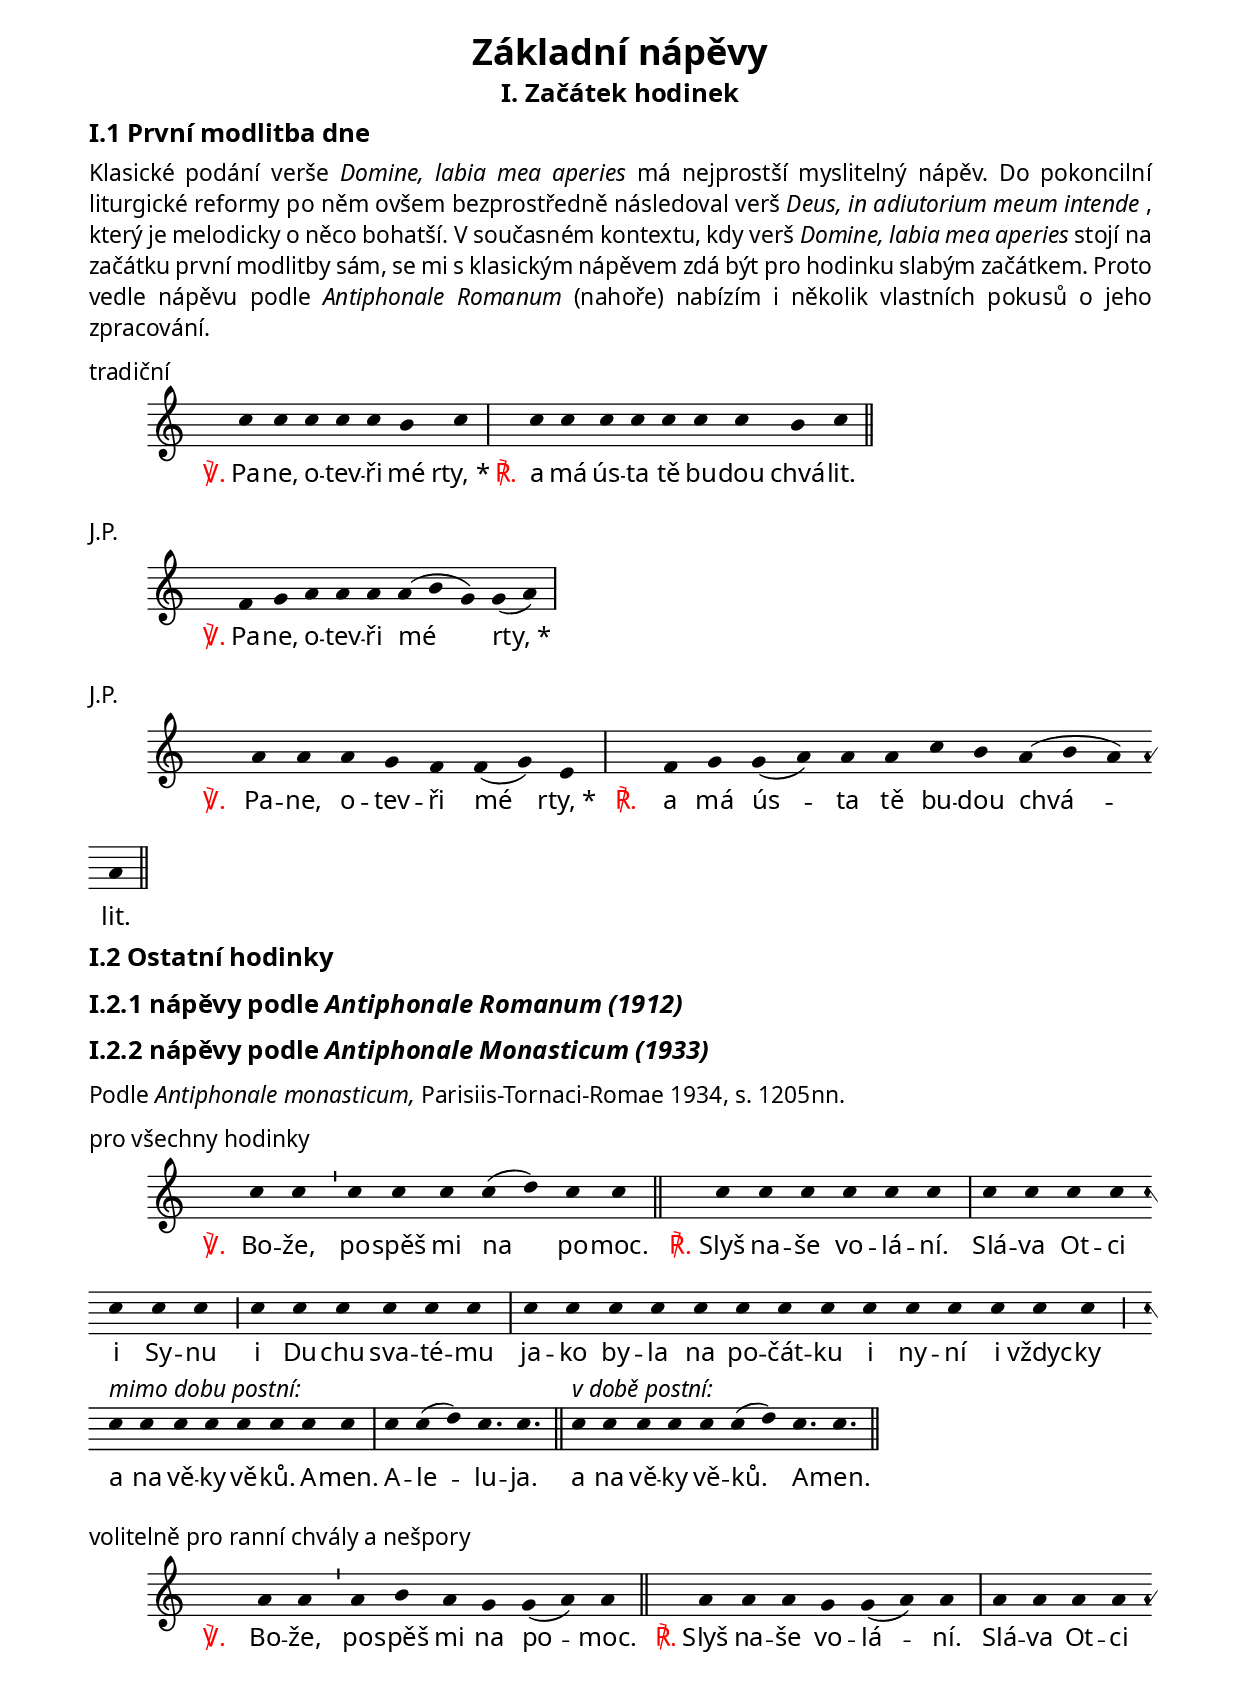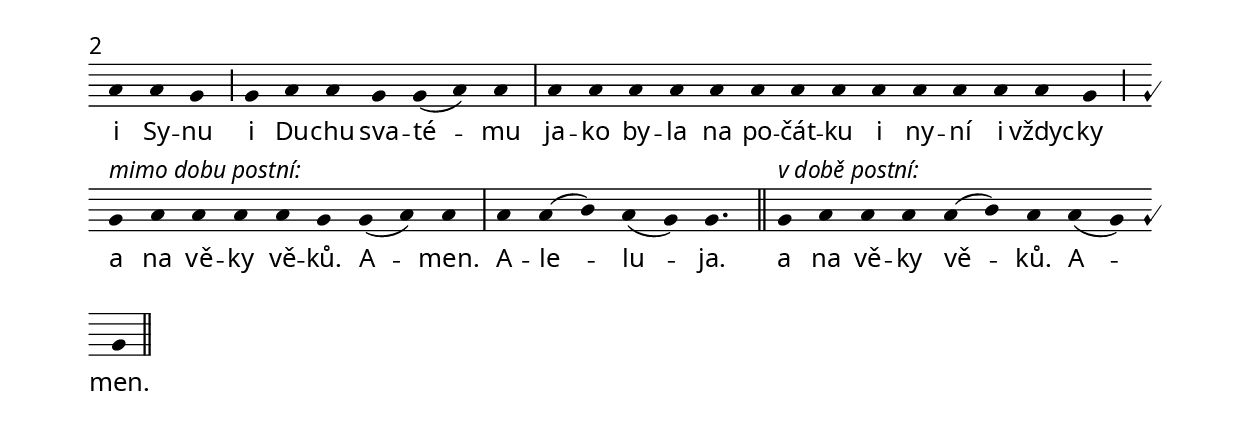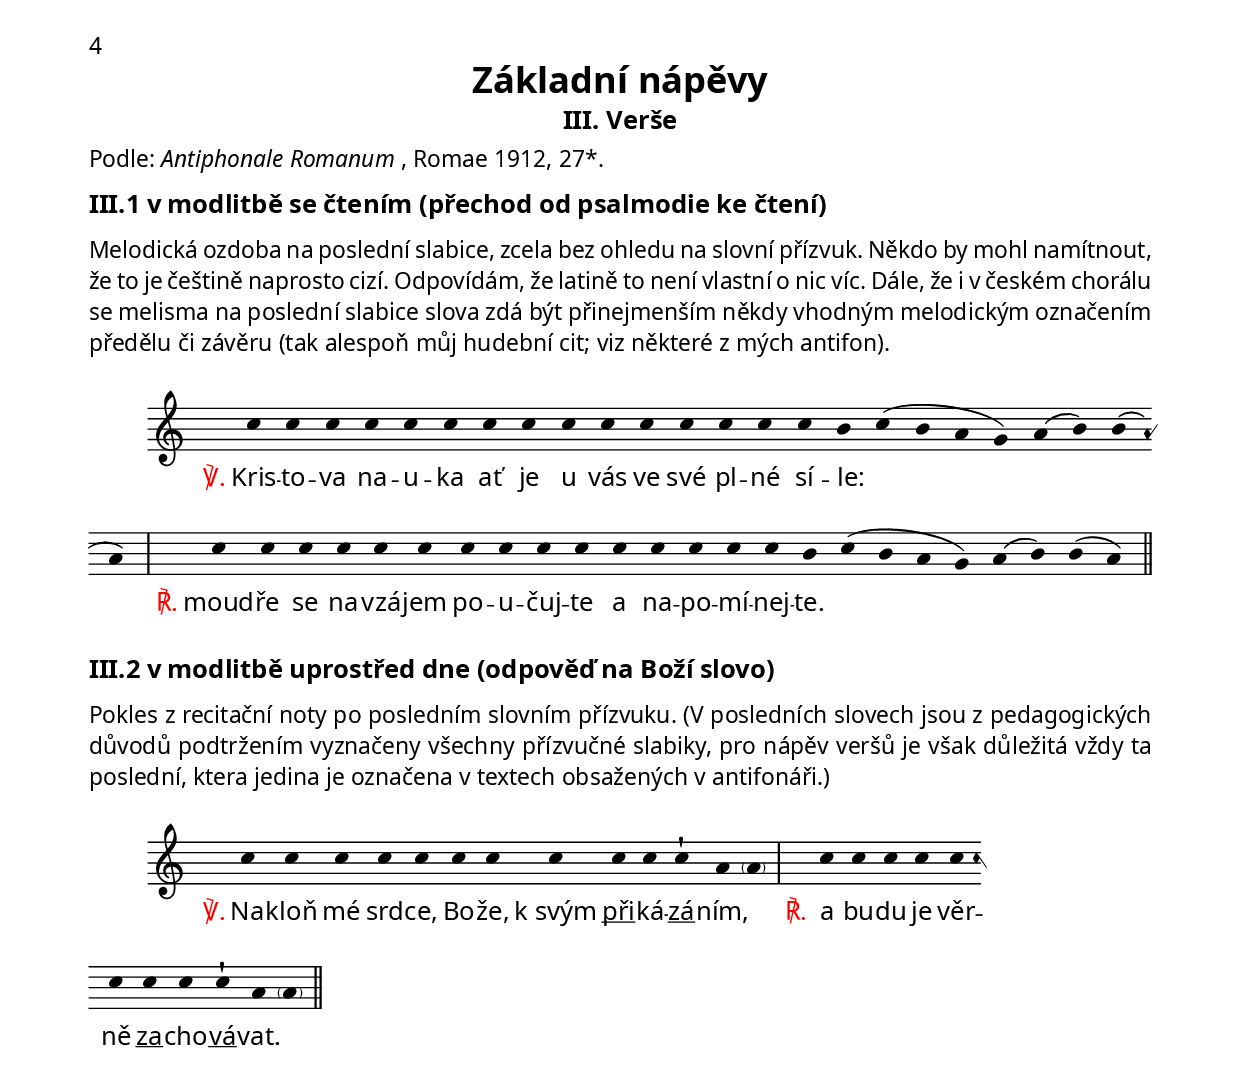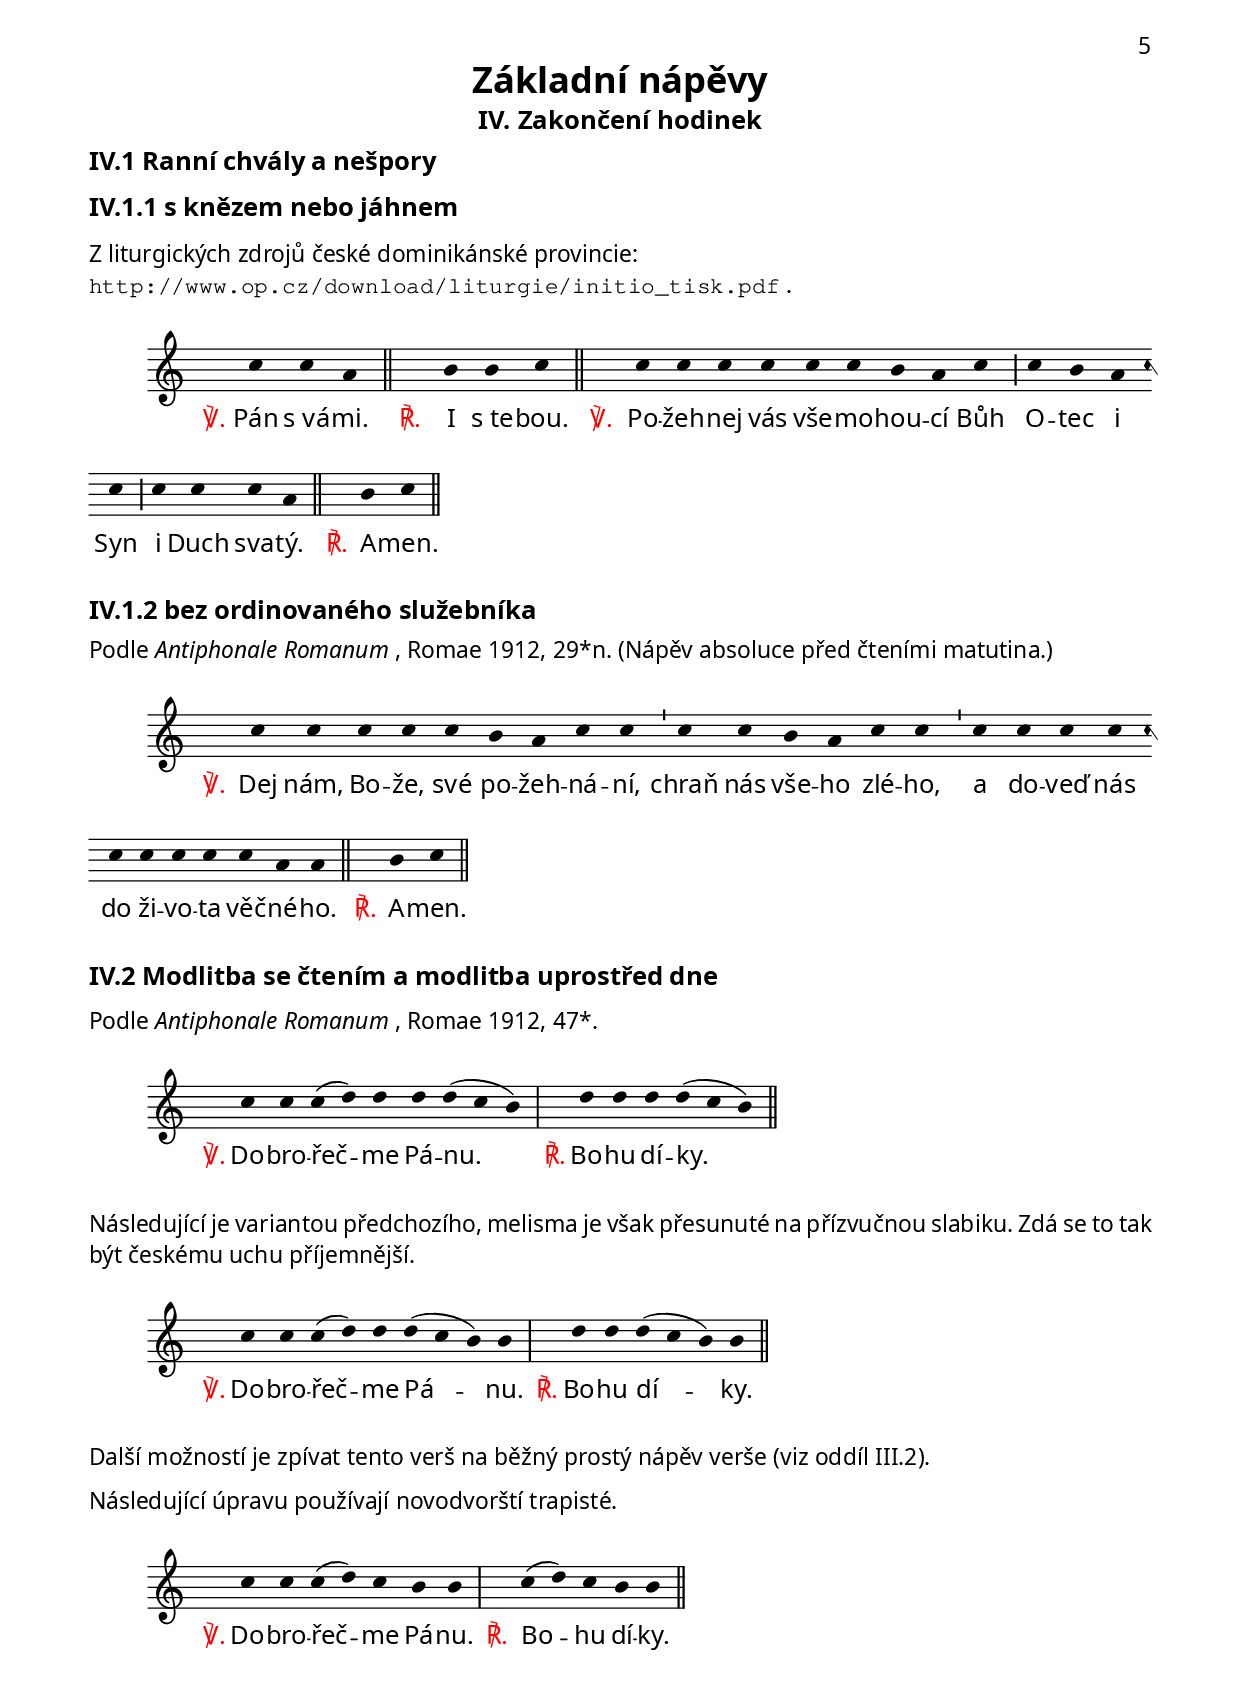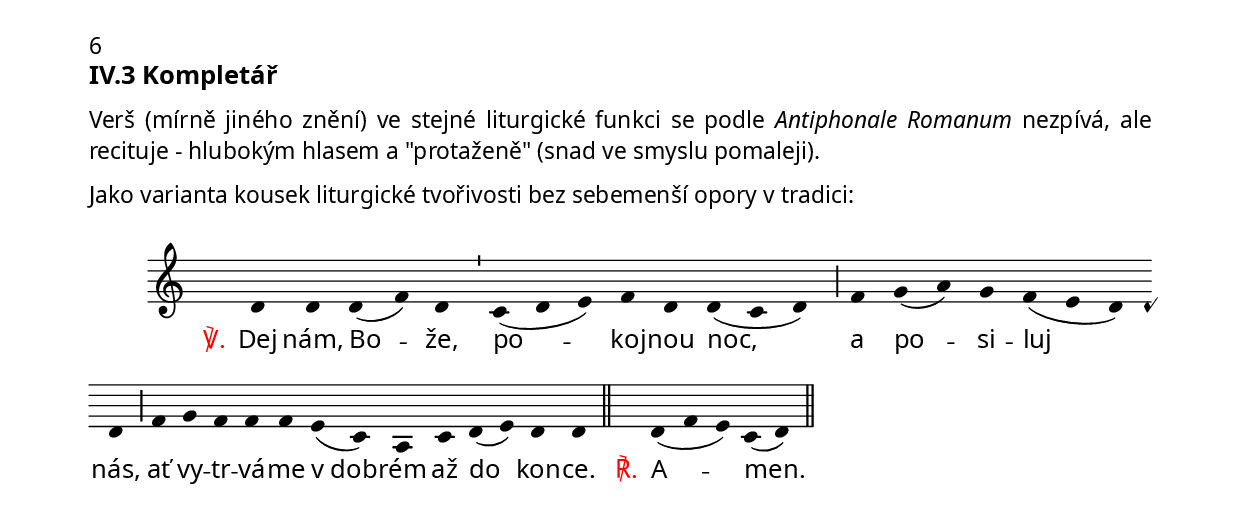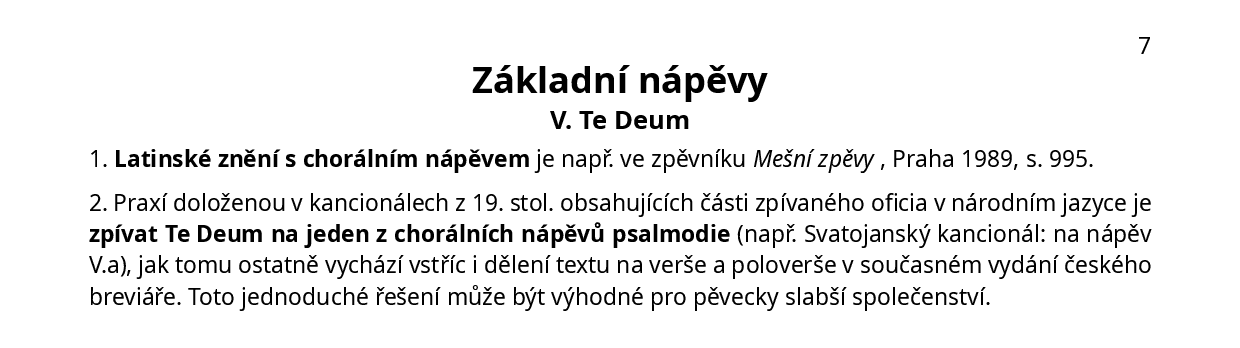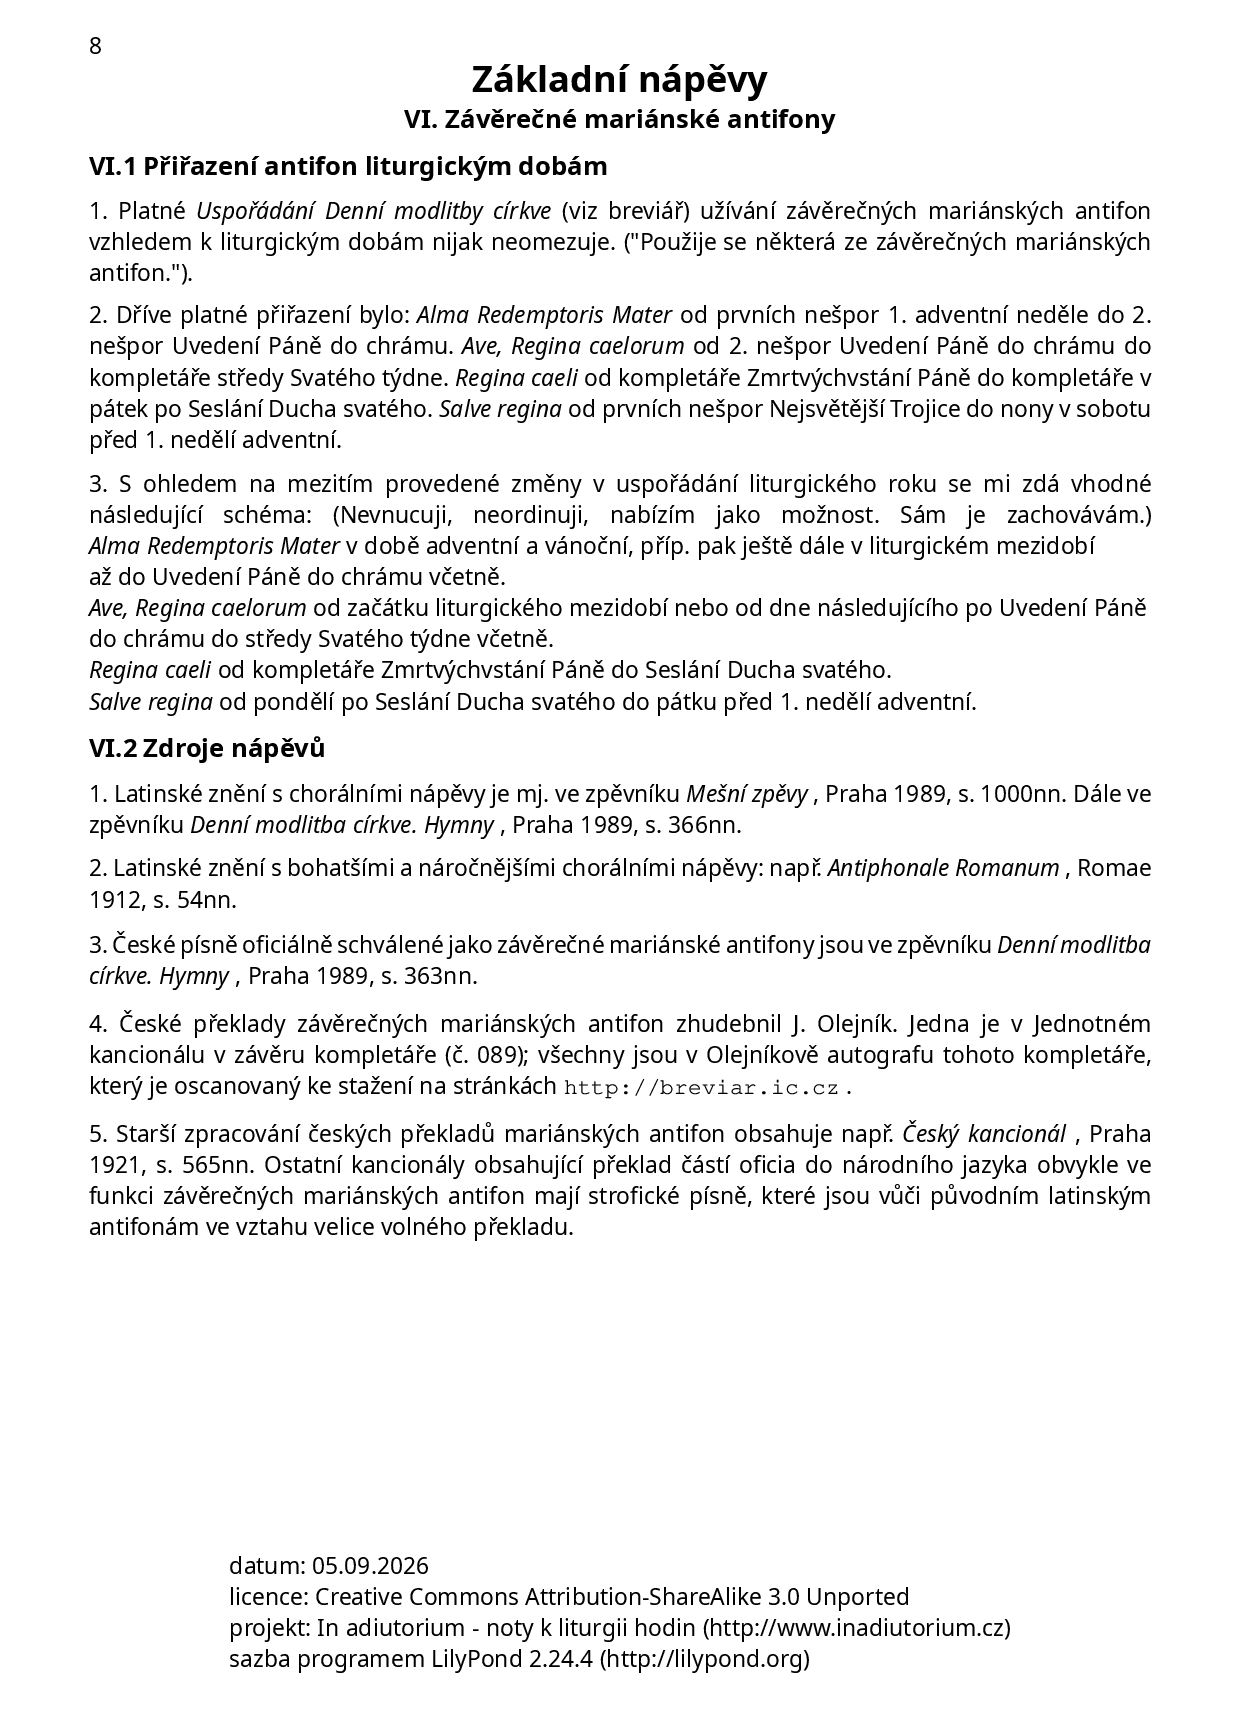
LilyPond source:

\version "2.15.40"

\include "spolecne.ly"

\header {
  title = "Základní nápěvy"
}

#(define-markup-command (sekce layout props obsah)(markup?)
   "Nadpis sekce"
   (interpret-markup layout props
		     (markup #:bold
			     #:large obsah)))

paneOtevri = \lyricmode {
  \Verse Pa -- ne, o -- tev -- ři mé rty,_*
  \Response a má ús -- ta tě bu -- dou chvá -- lit.
}

uvodniVers = \lyricmode {
  \Verse Bo -- že, po -- spěš mi na po -- moc.
  \Response Slyš na -- še vo -- lá -- ní.
  Slá -- va Ot -- ci i Sy -- nu
  i Du -- chu sva -- té -- mu
  ja -- ko by -- la na po -- čát -- ku i ny -- ní i vždyc -- ky
  a na vě -- ky vě -- ků. A -- men.
  A -- le -- lu -- ja.
  a na vě -- ky vě -- ků. A -- men.
}

\bookpart {
  \header {
    subtitle = "I. Začátek hodinek"
  }
  
  \markup\sekce{I.1 První modlitba dne}
  
  \markup\justify{
    Klasické podání verše \italic{Domine, labia mea aperies}
    má nejprostší myslitelný nápěv.
    Do pokoncilní liturgické reformy po něm ovšem bezprostředně
    následoval verš \italic{Deus, in adiutorium meum intende},
    který je melodicky o něco bohatší.
    V současném kontextu, kdy verš \italic{Domine, labia mea aperies}
    stojí na začátku první modlitby sám, se mi s klasickým
    nápěvem zdá být pro hodinku slabým začátkem.
    Proto vedle nápěvu podle \italic{Antiphonale Romanum} (nahoře)
    nabízím i několik vlastních pokusů o jeho zpracování.
  }
  
  \score {
    \relative c'' {
      \choralniRezim
      \neviditelna c
      c4 c c c c b c \barMax
      \neviditelna c
      c c c c c c c b c \barFinalis
    }
    \addlyrics {
      \paneOtevri
    }
    \header {
      piece = "tradiční"
      fons = "Antiphonale Romanum 1912, 3*"
    }
  }
  
  \score {
    \relative c' {
      \choralniRezim
      \neviditelna f
      f4 g a a a a( b g) g( a) \barMax
    }
    \addlyrics {
      \paneOtevri
    }
    \header {
      piece = "J.P."
    }
  }
  
  \score {
    \relative c'' {
      \choralniRezim
      \neviditelna a
      a4 a a g f f( g) e \barMax
      \neviditelna e
      f g g( a) a a c b a( b a) a \barFinalis
    }
    \addlyrics {
      \paneOtevri
    }
    \header {
      piece = "J.P."
    }
  }
  
  \markup\sekce{I.2 Ostatní hodinky}
  
  \markup\sekce{I.2.1 nápěvy podle \italic{Antiphonale Romanum (1912)}}
  
  \markup\sekce{I.2.2 nápěvy podle \italic{Antiphonale Monasticum (1933)}}
  
  \markup{Podle \italic{Antiphonale monasticum,} Parisiis-Tornaci-Romae 1934, s. 1205nn.}
  
  \score {
    \relative c'' {
      \choralniRezim
      \neviditelna c
      c4 c \barMin c c c c( d) c c \barFinalis
      
      \neviditelna c
      c c c c c c \barMax
      
      c c c c c c c \barMaior
      c c c c c c \barMax
      c c c c c c c c c c c c c c \barMaior \break
      
      c^\markup\italic{mimo dobu postní:} c c c c c c c \barMax
      c c( d) c4. c \barFinalis
      
      c4^\markup\italic{v době postní:} c c c c c( d) c4. c \barFinalis
    }
    \addlyrics {
      \uvodniVers
    }
    \header {
      piece = "pro všechny hodinky"
    }
  }
  
  \score {
    \relative c'' {
      \choralniRezim
      \neviditelna a
      a4 a \barMin a b a g g( a) a \barFinalis
      
      \neviditelna a
      a a a g g( a) a \barMax
      a a a a a a g \barMaior g a a g g( a) a \barMax
      a a a a a a a a a a a a a g \barMaior \break
      
      g^\markup\italic{mimo dobu postní:} a a a a g g( a) a \barMax
      a a( b) a( g) g4. \barFinalis
      
      g4^\markup\italic{v době postní:} a a a a( b) a a( g) g \barFinalis
    }
    \addlyrics {
      \uvodniVers
    }
    \header {
      piece = "volitelně pro ranní chvály a nešpory"
    }
  }
}

\bookpart {
  \header {
    subtitle = "II. Nápěvy psalmodie"
  }
  
  \markup\sekce{modus I}
  
  \markup\sekce{modus II}
  
  \markup\sekce{modus III}
  
  \markup\sekce{modus IV}
  
  \markup\sekce{modus V}
  
  \markup\sekce{modus VI}
  
  \markup\sekce{modus VII}
  
  \markup\sekce{modus VIII}
  
  \markup\sekce{peregrinus}
  
  \markup\sekce{in directum}
  
  \markup\sekce{paschalis}
}

\bookpart {
  \header {
    subtitle = "III. Verše"
  }
  
  \markup{Podle: \italic{Antiphonale Romanum}, Romae 1912, 27*.}
  
  \markup\sekce{III.1 v modlitbě se čtením (přechod od psalmodie ke čtení)}
  
  \markup\justify{
    Melodická ozdoba na poslední slabice, zcela bez ohledu na slovní
    přízvuk. Někdo by mohl namítnout, že to je češtině naprosto cizí.
    Odpovídám, že latině to není vlastní o nic víc. Dále, že i v českém
    chorálu se melisma na poslední slabice slova zdá být 
    přinejmenším někdy vhodným
    melodickým označením předělu či závěru (tak alespoň můj hudební
    cit; viz některé z mých antifon).
  }
  
  \score {
    \relative c'' {
      \choralniRezim
      \neviditelna c 
      c4 c c c c c c c c c c c c c c b c( b a g) a( b) b( a) \barMax
      \neviditelna c 
      c c c c c c c c c c c c c c c b c( b a g) a( b) b( a) \barFinalis
    }
    \addlyrics {
      \Verse Kris -- to -- va na -- u -- ka ať je u vás ve své pl -- né sí -- le: _ _ _
      \Response moud -- ře se na -- vzá -- jem po -- u -- čuj -- te a na -- po -- mí -- nej -- te.
    }
    \layout {
      ragged-last = ##f
    }
  }
  
  \markup\sekce{III.2 v modlitbě uprostřed dne (odpověď na Boží slovo)}
  
  \markup\justify{
    Pokles z recitační noty po posledním slovním přízvuku. 
    (V posledních slovech jsou z pedagogických důvodů
    podtržením vyznačeny všechny přízvučné slabiky, pro nápěv veršů
    je však důležitá vždy ta poslední, ktera jedina je označena v textech
    obsažených v antifonáři.)
  }
  
  \score {
    \relative c'' {
      \choralniRezim
      \neviditelna c 
      c4 c c c c c c c c c c-| a \parenthesize a \barMax
      \neviditelna c 
      c4 c c c c c c c c-| a \parenthesize a \barFinalis
    }
    \addlyrics {
      \Verse Na -- kloň mé srd -- ce, Bo -- že, k_svým \markup\underline{při} -- ká -- \markup\underline{zá} -- ním, \skip 1
      \Response a bu -- du je věr -- ně \markup\underline{za} -- cho -- \markup\underline{vá} -- vat.
    }
    \layout {
      ragged-right = ##t
    }
  }
}

\bookpart {
  \header {
    subtitle = "IV. Zakončení hodinek"
  }
  
  \markup\sekce{IV.1 Ranní chvály a nešpory}
  
  \markup\sekce{IV.1.1 s knězem nebo jáhnem}
  
  \markup\wordwrap{Z liturgických zdrojů české dominikánské provincie: \typewriter{http://www.op.cz/download/liturgie/initio_tisk.pdf}.}
  
  \score {
    \transpose f' c'' { \relative c' {
      \choralniRezim
      \neviditelna f
      f4 f d \barFinalis
      \neviditelna f
      e e f \barFinalis
      \neviditelna f
      f f f f f f e d f \barMaior
      f e d f \barMaior
      f f f d \barFinalis
      \neviditelna f
      e f \barFinalis
    } }
    \addlyrics {
      \Verse Pán s_vá -- mi.
      \Response I s_te -- bou.
      \Verse Po -- žeh -- nej vás vše -- mo -- hou -- cí Bůh
      O -- tec i Syn
      i Duch sva -- tý.
      \Response A -- men.
    }
    \header {
      fons = "dominikáni: http://www.op.cz/download/liturgie/initio_tisk.pdf"
      piece = ""
    }
  }

  \markup\sekce{IV.1.2 bez ordinovaného služebníka}
  
  \markup{Podle \italic{Antiphonale Romanum}, Romae 1912, 29*n. (Nápěv absoluce před čteními matutina.)}
  
  \score {
    \relative c'' {
      \choralniRezim
      \neviditelna c
      c4 c c c c b a c c \barMin 
      c c b a c c \barMin
      c c c c c c c c c a a \barFinalis
      \neviditelna c
      b c \barFinalis
    }
    \addlyrics {
      \Verse Dej nám, Bo -- že, své po -- žeh -- ná -- ní,
      chraň nás vše -- ho zlé -- ho,
      a do -- veď nás do ži -- vo -- ta věč -- né -- ho.
      \Response A -- men.
    }
    \header {
      fons = "podle Antiphonale Romanum 1912, 29*n, absoluce pred ctenimi matutina"
      piece = ""
    }
  }
  
  \markup\sekce{IV.2 Modlitba se čtením a modlitba uprostřed dne}
  
  \markup{Podle \italic{Antiphonale Romanum}, Romae 1912, 47*.}
  
  \score {
    \relative c'' {
      \choralniRezim
      \neviditelna c c4 c c( d) d d d( c b) \barMax
      \neviditelna c d d d d( c b) \barFinalis
    }
    \addlyrics {
      \Verse Do -- bro -- řeč -- me Pá -- nu.
      \Response Bo -- hu dí -- ky.
    }
    \header {
      id = ""
      piece = ""
    }
  }
  
  \markup\justify{
    Následující je variantou předchozího, melisma je však
    přesunuté
    na přízvučnou slabiku.
    Zdá se to tak být českému uchu příjemnější.
  }
  
  \score {
    \relative c'' {
      \choralniRezim
      \neviditelna c c4 c c( d) d d( c b) b \barMax
      \neviditelna c d d d( c b) b \barFinalis
    }
    \addlyrics {
      \Verse Do -- bro -- řeč -- me Pá -- nu.
      \Response Bo -- hu dí -- ky.
    }
    \header {
      id = ""
      piece = ""
    }
  }
  
  \markup\justify{
    Další možností je zpívat tento verš na běžný prostý nápěv verše (viz oddíl III.2).
  }
  
  \markup\justify{
    Následující úpravu používají novodvorští trapisté.
  }
  
  \score {
    \relative c'' {
      \choralniRezim
      \neviditelna c c4 c c( d) c b b \barMax
      \neviditelna c c4( d) c b b \barFinalis
    }
    \addlyrics {
      \Verse Do -- bro -- řeč -- me Pá -- nu.
      \Response Bo -- hu dí -- ky.
    }
    \header {
      id = ""
      piece = ""
    }
  }
  
  \pageBreak
  
  \markup\sekce{IV.3 Kompletář}
  
  \markup\justify{
    Verš (mírně jiného znění) ve stejné liturgické funkci
    se podle \italic{Antiphonale Romanum} nezpívá, ale recituje -
    hlubokým hlasem a "\"protaženě\"" (snad ve smyslu pomaleji).
  }
  
  \markup\justify{
    Jako varianta kousek liturgické tvořivosti bez sebemenší 
    opory v tradici:
  }
  
  \score {
    \relative c' {
      \choralniRezim
      \neviditelna d
      d4 d d( f) d \barMin c( d e) f d d( c d) \barMaior
      f g( a) g f( e d) d \barMaior
      f g f f f e( c) a c d( e) d d \barFinalis
      
      \neviditelna d
      d( f e) c( d) \barFinalis
    }
    \addlyrics {
      \Verse Dej nám, Bo -- že, po -- koj -- nou noc,
      a po -- si -- luj nás,
      ať vy -- tr -- vá -- me v_dob -- rém až do kon -- ce.
      \Response A -- men.
    }
    \header {
      modus = "II"
      id = ""
      piece = ""
    }
  }
}

\bookpart {
  \header {
    subtitle = "V. Te Deum"
  }
  
  \markup\justify{
    1. \bold{Latinské znění s chorálním nápěvem} je např. ve zpěvníku
    \italic{Mešní zpěvy}, Praha 1989, s. 995.
  }
  
  \markup\justify{
    2. Praxí doloženou v kancionálech z 19. stol. obsahujících
    části zpívaného oficia v národním jazyce je \bold{zpívat "Te Deum"
    na jeden z chorálních nápěvů psalmodie}
    (např. Svatojanský kancionál: na nápěv V.a), jak tomu ostatně
    vychází vstříc i dělení textu na verše a poloverše
    v současném vydání českého breviáře.
    Toto jednoduché řešení může být výhodné pro pěvecky slabší
    společenství.
  }
  
  % chtelo by to vytvorit choralni zpracovani ceskeho textu
  % na zaklade latinskeho napevu;
  % to z Ceskeho kancionalu nepovazuji za pouzitelne
}

\bookpart {
  \header {
    subtitle = "VI. Závěrečné mariánské antifony"
  }
  
  \markup\sekce{VI.1 Přiřazení antifon liturgickým dobám}
  
  \markup\justify{
    1. Platné \italic{Uspořádání Denní modlitby církve} (viz breviář)
    užívání závěrečných mariánských antifon vzhledem k liturgickým
    dobám nijak neomezuje. "(\"Použije se" některá ze závěrečných
    mariánských "antifon.\")."
  }
  \markup\justify{
    2. Dříve platné přiřazení bylo:
    \italic{Alma Redemptoris Mater}
    od prvních nešpor 1. adventní neděle 
    do 2. nešpor Uvedení Páně do chrámu.
    
    \italic{Ave, Regina caelorum}
    od 2. nešpor Uvedení Páně do chrámu
    do kompletáře středy Svatého týdne.
    
    \italic{Regina caeli}
    od kompletáře Zmrtvýchvstání Páně
    do kompletáře v pátek po Seslání Ducha svatého.
    
    \italic{Salve regina}
    od prvních nešpor Nejsvětější Trojice
    do nony v sobotu před 1. nedělí adventní.
  }
  
  \markup\justify{
    3. S ohledem na mezitím provedené změny v uspořádání liturgického roku
    se mi zdá vhodné následující schéma:
    (Nevnucuji, neordinuji, nabízím jako možnost. Sám je zachovávám.)
    
    \column{
      \line{\italic{Alma Redemptoris Mater}
      v době adventní a vánoční, příp. pak ještě dále v liturgickém mezidobí}
      \line{až do Uvedení Páně do chrámu včetně.}
      
      \line{\italic{Ave, Regina caelorum}
      od začátku liturgického mezidobí nebo od dne následujícího po
      Uvedení Páně}
      \line{do chrámu do středy Svatého týdne včetně.}
      
      \line{\italic{Regina caeli}
      od kompletáře Zmrtvýchvstání Páně
      do Seslání Ducha svatého.}
      
      \line{\italic{Salve regina}
      od pondělí po Seslání Ducha svatého
      do pátku před 1. nedělí adventní.}
    }
  }
  
  \markup\sekce{VI.2 Zdroje nápěvů}
  
  \markup\justify{
    1. Latinské znění s chorálními nápěvy je mj. ve zpěvníku
    \italic{Mešní zpěvy}, Praha 1989, s. 1000nn.
    Dále ve zpěvníku \italic{Denní modlitba církve. Hymny}, Praha 1989, s. 366nn.
  }
  
  \markup\justify{
    2. Latinské znění s bohatšími a náročnějšími chorálními nápěvy:
    např. \italic{Antiphonale Romanum}, Romae 1912, s. 54nn.
  }
  
  \markup\justify{
    3. České písně oficiálně schválené jako závěrečné mariánské antifony
    jsou ve zpěvníku \italic{Denní modlitba církve. Hymny}, Praha 1989, s. 363nn.
  }
  
  \markup\justify{
    4. České překlady závěrečných mariánských antifon zhudebnil J. Olejník.
    Jedna je v Jednotném kancionálu v závěru kompletáře (č. 089);
    všechny jsou v Olejníkově autografu tohoto kompletáře,
    který je oscanovaný ke stažení na stránkách \typewriter{http://breviar.ic.cz} .
  }
  
  \markup\justify{
    5. Starší zpracování českých překladů mariánských antifon obsahuje např. 
    \italic{Český kancionál}, Praha 1921, s. 565nn.
    Ostatní kancionály obsahující překlad částí oficia do národního jazyka
    obvykle ve funkci závěrečných mariánských antifon mají strofické
    písně, které jsou vůči původním latinským antifonám ve vztahu
    velice volného překladu.
  }
}